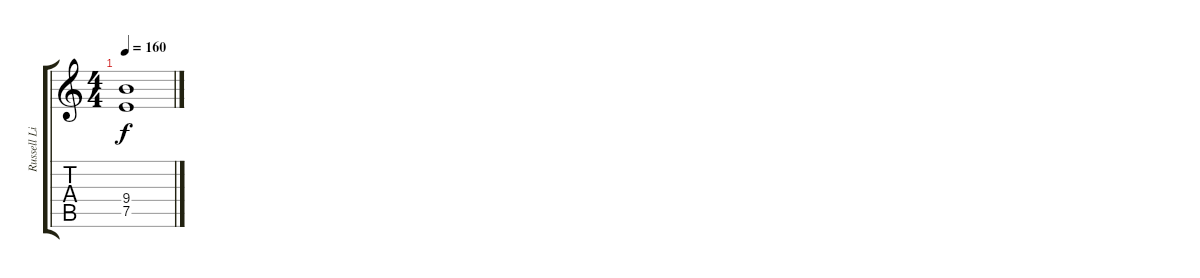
\track ("Russell Lissack" "Russell Li") {instrument overdrivenguitar}
\staff {score tabs}
\tuning (E4 B3 G3 D3 A2 E2) {hide}
\ts (4 4)
\tempo 160
\clef g2
\ks c
(9.4 7.5).1{dy f}
